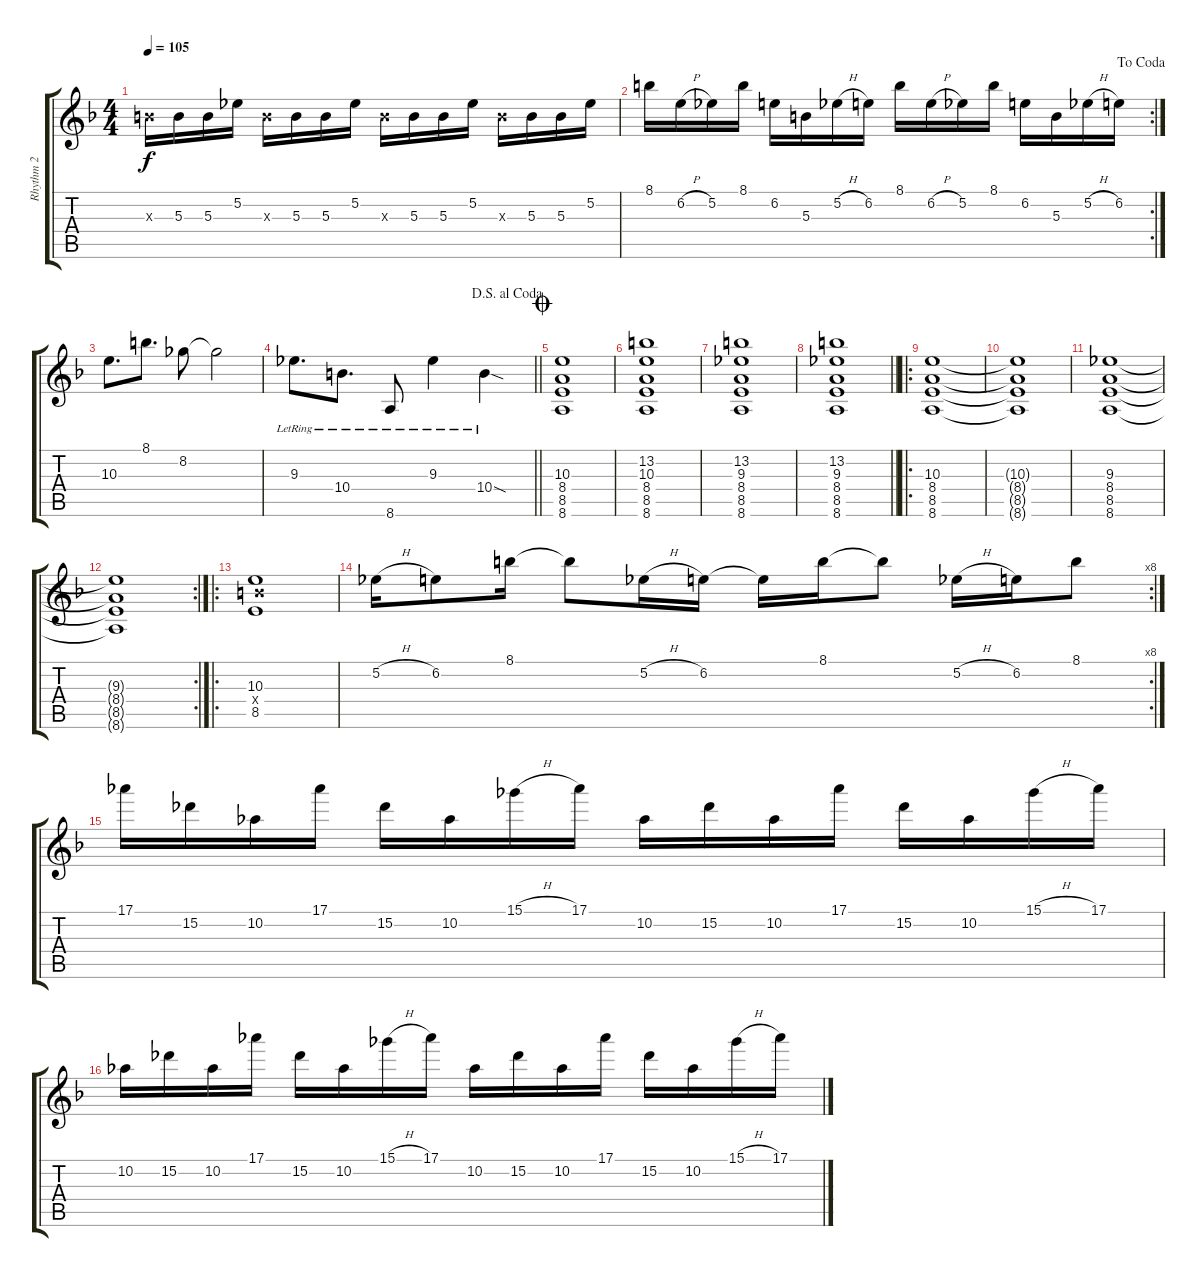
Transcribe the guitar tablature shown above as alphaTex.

\track ("Rhythm 2" "Rhythm 2") {instrument overdrivenguitar}
\staff {score tabs}
\tuning (Eb4 Bb3 Gb3 Db3 Ab2 Db2) {hide}
\ts (4 4)
\tempo 105
\clef g2
\ks f
5.3{x}.16{dy f} 5.3.16 5.3.16 5.2.16 5.3{x}.16 5.3.16 5.3.16 5.2.16 5.3{x}.16 5.3.16 5.3.16 5.2.16 5.3{x}.16 5.3.16 5.3.16 5.2.16 |
\rc 2
\jump dacoda
8.1.16 6.2{h}.16 5.2.16 8.1.16 6.2.16 5.3.16 5.2{h}.16 6.2.16 8.1.16 6.2{h}.16 5.2.16 8.1.16 6.2.16 5.3.16 5.2{h}.16 6.2.16 |
10.3.8{d} 8.1.8{d} 8.2.8 8.2{t}.2 |
\jump dalsegnoalcoda
\barLineRight lightlight
9.3{lr}.8{d} 10.4{lr}.8{d} 8.6{lr}.8 9.3{lr}.4 10.4{sod lr}.4 |
\jump coda
(10.3 8.4 8.5 8.6).1 |
(13.2 10.3 8.4 8.5 8.6).1 |
(13.2 9.3 8.4 8.5 8.6).1 |
\barLineRight lightlight
(13.2 9.3 8.4 8.5 8.6).1 |
\ro
(10.3 8.4 8.5 8.6).1 |
(10.3{t} 8.4{t} 8.5{t} 8.6{t}).1 |
(9.3 8.4 8.5 8.6).1 |
\rc 2
(9.3{t} 8.4{t} 8.5{t} 8.6{t}).1 |
\ro
(10.3 10.4{x} 8.5).1 |
\rc 8
5.2{h}.16 6.2.8 8.1.16 8.1{t}.8 5.2{h}.16 6.2.16 6.2{t}.16 8.1.16 8.1{t}.8 5.2{h}.16 6.2.16 8.1.8 |
17.1.16 15.2.16 10.2.16 17.1.16 15.2.16 10.2.16 15.1{h}.16 17.1.16 10.2.16 15.2.16 10.2.16 17.1.16 15.2.16 10.2.16 15.1{h}.16 17.1.16 |
10.2.16 15.2.16 10.2.16 17.1.16 15.2.16 10.2.16 15.1{h}.16 17.1.16 10.2.16 15.2.16 10.2.16 17.1.16 15.2.16 10.2.16 15.1{h}.16 17.1.16
